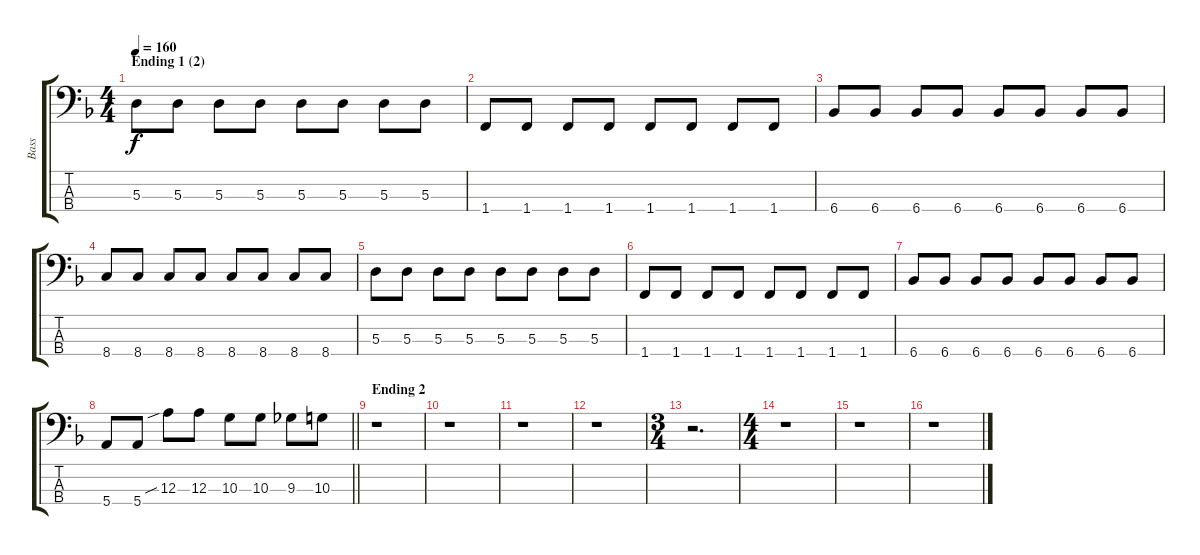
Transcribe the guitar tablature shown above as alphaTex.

\track ("Bass" "Bass") {instrument electricbasspick}
\staff {score tabs}
\tuning (G2 D2 A1 E1) {hide}
\ts (4 4)
\section ("" "Ending 1 (2)")
\tempo 160
\clef f4
\ks f
5.3.8{dy f} 5.3.8 5.3.8 5.3.8 5.3.8 5.3.8 5.3.8 5.3.8 |
1.4.8 1.4.8 1.4.8 1.4.8 1.4.8 1.4.8 1.4.8 1.4.8 |
6.4.8 6.4.8 6.4.8 6.4.8 6.4.8 6.4.8 6.4.8 6.4.8 |
8.4.8 8.4.8 8.4.8 8.4.8 8.4.8 8.4.8 8.4.8 8.4.8 |
5.3.8 5.3.8 5.3.8 5.3.8 5.3.8 5.3.8 5.3.8 5.3.8 |
1.4.8 1.4.8 1.4.8 1.4.8 1.4.8 1.4.8 1.4.8 1.4.8 |
6.4.8 6.4.8 6.4.8 6.4.8 6.4.8 6.4.8 6.4.8 6.4.8 |
\barLineRight lightlight
5.4.8 5.4.8 12.3{sib}.8 12.3.8 10.3.8 10.3.8 9.3.8 10.3.8 |
\section ("" "Ending 2")
r.1 |
r.1 |
r.1 |
r.1 |
\ts (3 4)
r.2{d} |
\ts (4 4)
r.1 |
r.1 |
r.1
